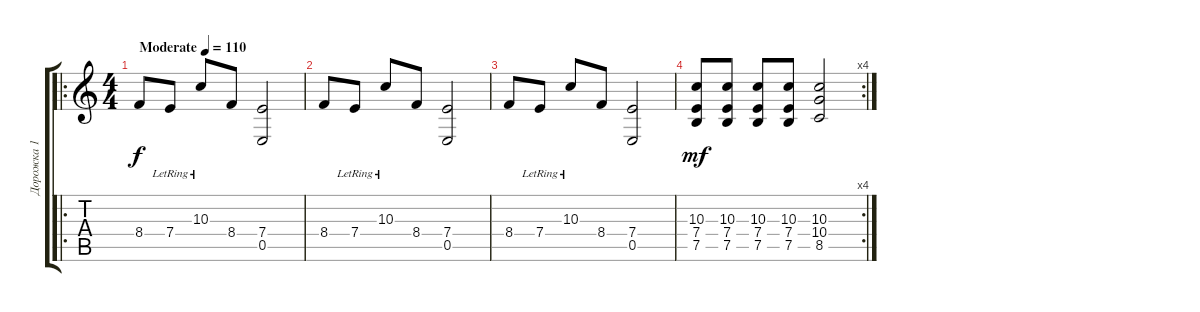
\track ("Дорожка 1" "Дорожка 1") {instrument acousticguitarsteel}
\staff {score tabs}
\tuning (B3 Gb3 D3 A2 E2 B1) {hide}
\ro
\ts (4 4)
\tempo (110 "Moderate")
\clef g2
\ks c
8.4.8{dy f instrument acousticguitarsteel} 7.4{lr}.8 10.3{lr}.8 8.4.8 (7.4 0.5).2 |
8.4.8 7.4{lr}.8 10.3{lr}.8 8.4.8 (7.4 0.5).2 |
8.4.8 7.4{lr}.8 10.3{lr}.8 8.4.8 (7.4 0.5).2 |
\rc 4
(10.3 7.4 7.5).8{dy mf} (10.3 7.4 7.5).8 (10.3 7.4 7.5).8 (10.3 7.4 7.5).8 (10.3 10.4 8.5).2
